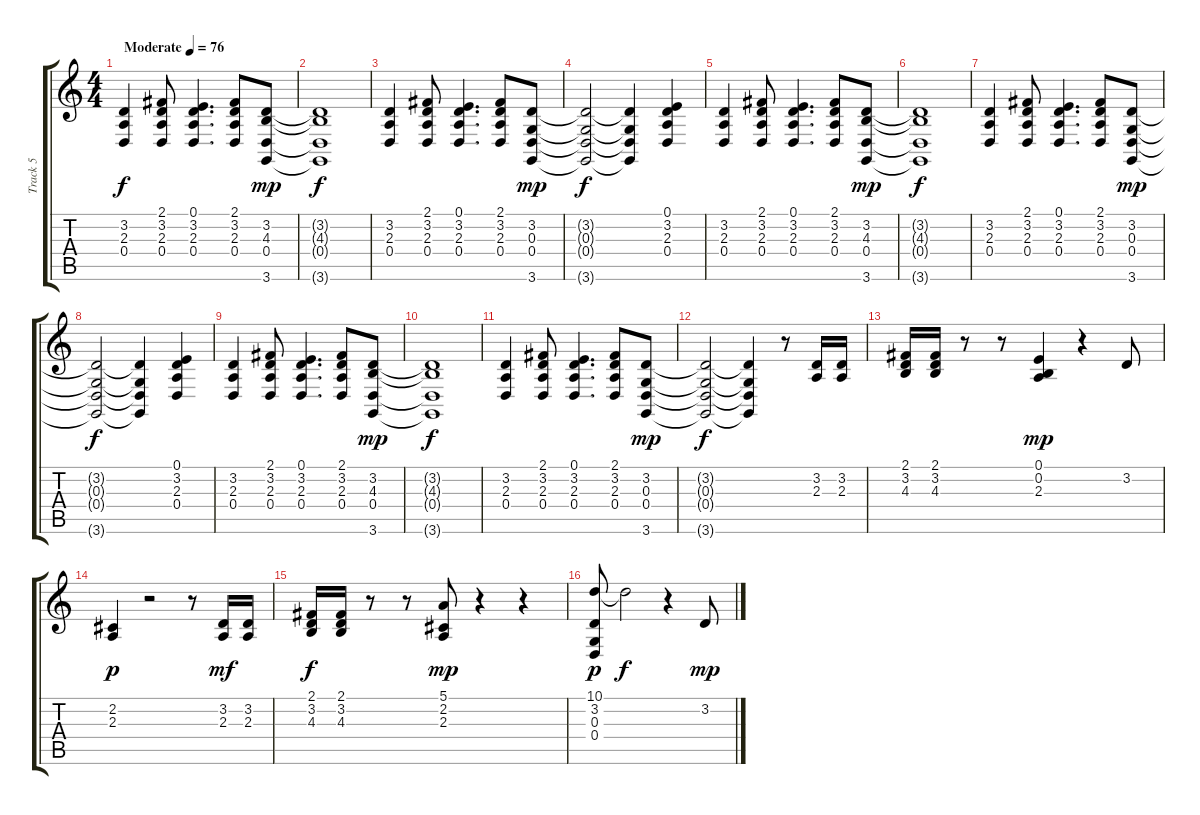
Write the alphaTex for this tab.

\track ("Track 5" "Track 5") {instrument synthstrings1}
\staff {score tabs}
\tuning (E4 B3 G3 D3 A2 E2) {hide}
\ts (4 4)
\tempo (76 "Moderate")
\clef g2
\ks c
(3.2 2.3 0.4).4{dy f instrument synthstrings1} (2.1 3.2 2.3 0.4).8 (0.1 3.2 2.3 0.4).4{d} (2.1 3.2 2.3 0.4).8 (3.2 4.3 0.4 3.6).8{dy mp} |
(3.2{t} 4.3{t} 0.4{t} 3.6{t}).1{dy f} |
(3.2 2.3 0.4).4 (2.1 3.2 2.3 0.4).8 (0.1 3.2 2.3 0.4).4{d} (2.1 3.2 2.3 0.4).8 (3.2 0.3 0.4 3.6).8{dy mp} |
(3.2{t} 0.3{t} 0.4{t} 3.6{t}).2{dy f} (3.2{t} 0.3{t} 0.4{t} 3.6{t}).4 (0.1 3.2 2.3 0.4).4 |
(3.2 2.3 0.4).4 (2.1 3.2 2.3 0.4).8 (0.1 3.2 2.3 0.4).4{d} (2.1 3.2 2.3 0.4).8 (3.2 4.3 0.4 3.6).8{dy mp} |
(3.2{t} 4.3{t} 0.4{t} 3.6{t}).1{dy f} |
(3.2 2.3 0.4).4 (2.1 3.2 2.3 0.4).8 (0.1 3.2 2.3 0.4).4{d} (2.1 3.2 2.3 0.4).8 (3.2 0.3 0.4 3.6).8{dy mp} |
(3.2{t} 0.3{t} 0.4{t} 3.6{t}).2{dy f} (3.2{t} 0.3{t} 0.4{t} 3.6{t}).4 (0.1 3.2 2.3 0.4).4 |
(3.2 2.3 0.4).4 (2.1 3.2 2.3 0.4).8 (0.1 3.2 2.3 0.4).4{d} (2.1 3.2 2.3 0.4).8 (3.2 4.3 0.4 3.6).8{dy mp} |
(3.2{t} 4.3{t} 0.4{t} 3.6{t}).1{dy f} |
(3.2 2.3 0.4).4 (2.1 3.2 2.3 0.4).8 (0.1 3.2 2.3 0.4).4{d} (2.1 3.2 2.3 0.4).8 (3.2 0.3 0.4 3.6).8{dy mp} |
(3.2{t} 0.3{t} 0.4{t} 3.6{t}).2{dy f} (3.2{t} 0.3{t} 0.4{t} 3.6{t}).4 r.8 (3.2 2.3).16{volume 13 balance 8} (3.2 2.3).16 |
(2.1 3.2 4.3).16 (2.1 3.2 4.3).16 r.8 r.8 (0.1 0.2 2.3).4{dy mp} r.4 3.2.8 |
(2.2 2.3).4{dy p} r.2 r.8 (3.2 2.3).16{dy mf} (3.2 2.3).16 |
(2.1 3.2 4.3).16{dy f} (2.1 3.2 4.3).16 r.8 r.8 (5.1 2.2 2.3).8{dy mp} r.4 r.4 |
(10.1 3.2 0.3 0.4).8{dy p balance 0} 10.1{t}.2{dy f} r.4 3.2.8{dy mp}
